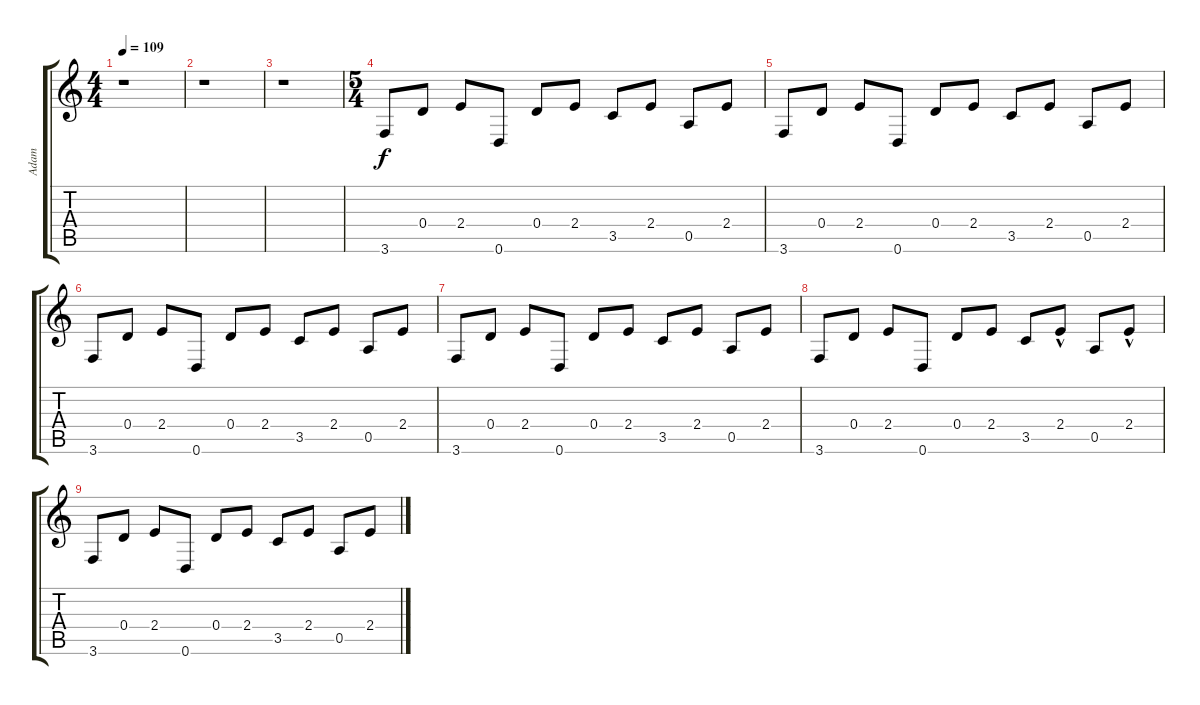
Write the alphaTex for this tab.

\track ("Adam" "Adam") {instrument electricguitarmuted}
\staff {score tabs}
\tuning (E4 B3 G3 D3 A2 D2) {hide}
\ts (4 4)
\tempo 109
\clef g2
\ks c
r.1{dy f} |
r.1 |
r.1 |
\ts (5 4)
3.6.8 0.4.8 2.4.8 0.6.8 0.4.8 2.4.8 3.5.8 2.4.8 0.5.8 2.4.8 |
3.6.8 0.4.8 2.4.8 0.6.8 0.4.8 2.4.8 3.5.8 2.4.8 0.5.8 2.4.8 |
3.6.8 0.4.8 2.4.8 0.6.8 0.4.8 2.4.8 3.5.8 2.4.8 0.5.8 2.4.8 |
3.6.8 0.4.8 2.4.8 0.6.8 0.4.8 2.4.8 3.5.8 2.4.8 0.5.8 2.4.8 |
3.6.8 0.4.8 2.4.8 0.6.8 0.4.8 2.4.8 3.5.8 2.4{hac}.8 0.5.8 2.4{hac}.8 |
3.6.8 0.4.8 2.4.8 0.6.8 0.4.8 2.4.8 3.5.8 2.4.8 0.5.8 2.4.8
